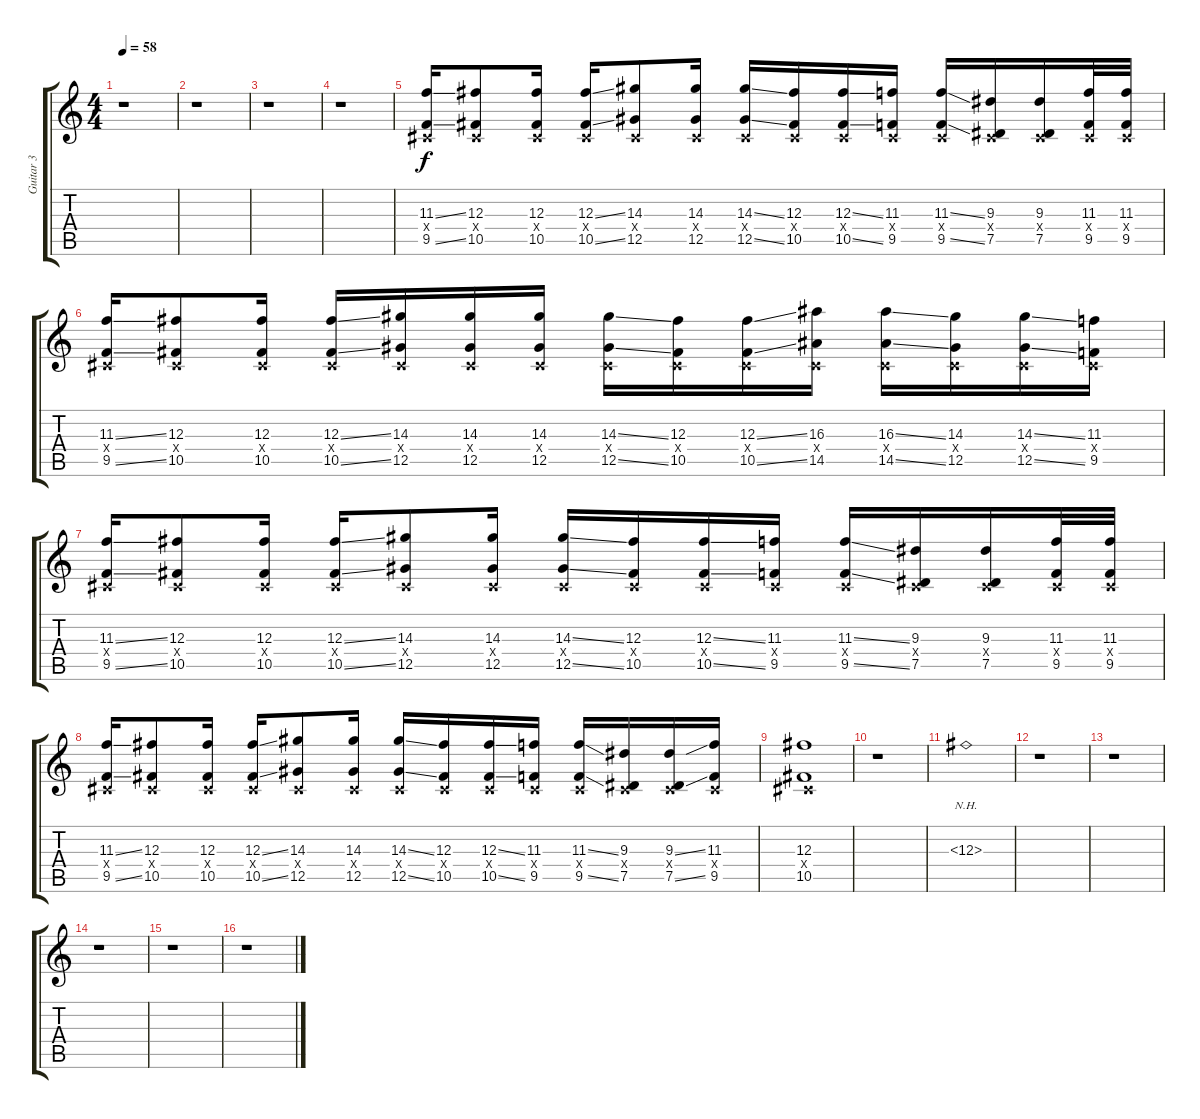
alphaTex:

\track ("Guitar 3" "Guitar 3") {instrument distortionguitar}
\staff {score tabs}
\tuning (Eb4 Bb3 Gb3 Db3 Ab2 Eb2) {hide}
\ts (4 4)
\tempo 58
\clef g2
\ks c
r.1{dy f instrument distortionguitar} |
r.1 |
r.1 |
r.1 |
(11.3{ss} 0.4{x} 9.5{ss}).16 (12.3 0.4{x} 10.5).8 (12.3 0.4{x} 10.5).16 (12.3{ss} 0.4{x} 10.5{ss}).16 (14.3 0.4{x} 12.5).8 (14.3 0.4{x} 12.5).16 (14.3{ss} 0.4{x} 12.5{ss}).16 (12.3 0.4{x} 10.5).16 (12.3{ss} 0.4{x} 10.5{ss}).16 (11.3 0.4{x} 9.5).16 (11.3{ss} 0.4{x} 9.5{ss}).16 (9.3 0.4{x} 7.5).16 (9.3 0.4{x} 7.5).16 (11.3 0.4{x} 9.5).32 (11.3 0.4{x} 9.5).32 |
(11.3{ss} 0.4{x} 9.5{ss}).16 (12.3 0.4{x} 10.5).8 (12.3 0.4{x} 10.5).16 (12.3{ss} 0.4{x} 10.5{ss}).16 (14.3 0.4{x} 12.5).16 (14.3 0.4{x} 12.5).16 (14.3 0.4{x} 12.5).16 (14.3{ss} 0.4{x} 12.5{ss}).16 (12.3 0.4{x} 10.5).16 (12.3{ss} 0.4{x} 10.5{ss}).16 (16.3 0.4{x} 14.5).16 (16.3{ss} 0.4{x} 14.5{ss}).16 (14.3 0.4{x} 12.5).16 (14.3{ss} 0.4{x} 12.5{ss}).16 (11.3 0.4{x} 9.5).16 |
(11.3{ss} 0.4{x} 9.5{ss}).16 (12.3 0.4{x} 10.5).8 (12.3 0.4{x} 10.5).16 (12.3{ss} 0.4{x} 10.5{ss}).16 (14.3 0.4{x} 12.5).8 (14.3 0.4{x} 12.5).16 (14.3{ss} 0.4{x} 12.5{ss}).16 (12.3 0.4{x} 10.5).16 (12.3{ss} 0.4{x} 10.5{ss}).16 (11.3 0.4{x} 9.5).16 (11.3{ss} 0.4{x} 9.5{ss}).16 (9.3 0.4{x} 7.5).16 (9.3 0.4{x} 7.5).16 (11.3 0.4{x} 9.5).32 (11.3 0.4{x} 9.5).32 |
(11.3{ss} 0.4{x} 9.5{ss}).16 (12.3 0.4{x} 10.5).8 (12.3 0.4{x} 10.5).16 (12.3{ss} 0.4{x} 10.5{ss}).16 (14.3 0.4{x} 12.5).8 (14.3 0.4{x} 12.5).16 (14.3{ss} 0.4{x} 12.5{ss}).16 (12.3 0.4{x} 10.5).16 (12.3{ss} 0.4{x} 10.5{ss}).16 (11.3 0.4{x} 9.5).16 (11.3{ss} 0.4{x} 9.5{ss}).16 (9.3 0.4{x} 7.5).16 (9.3{ss} 0.4{x} 7.5{ss}).16 (11.3 0.4{x} 9.5).16 |
(12.3 0.4{x} 10.5).1{volume 0} |
r.1 |
12.3{nh}.1{volume 13} |
r.1 |
r.1 |
r.1 |
r.1 |
r.1
